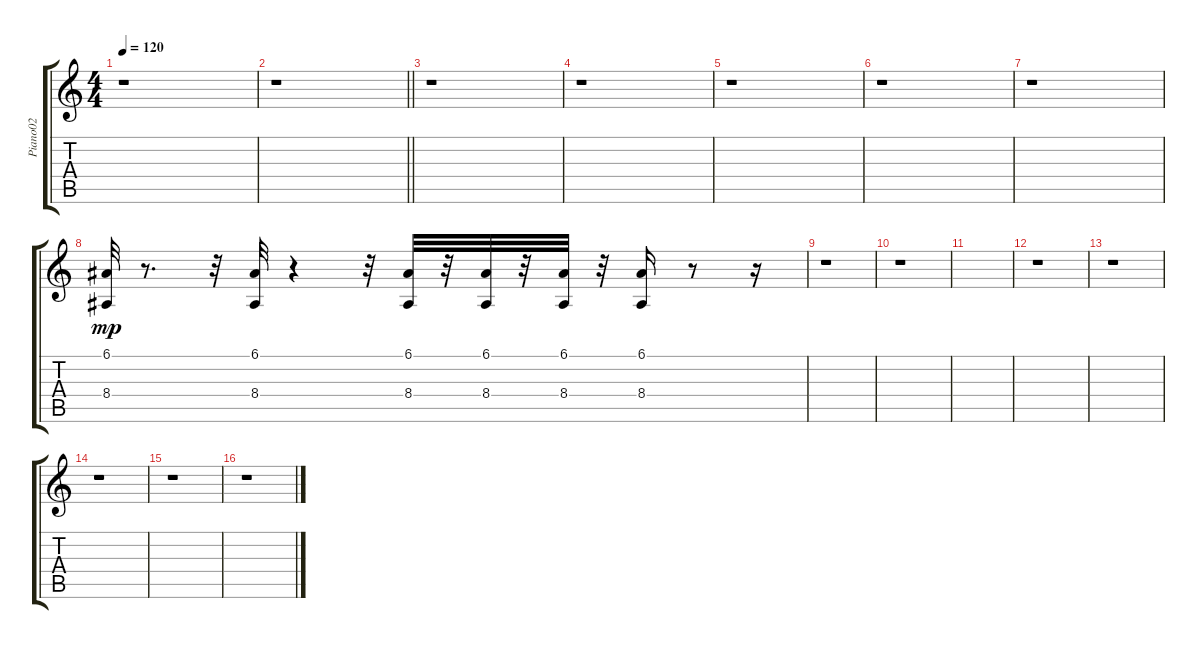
\track ("Piano02" "Piano02") {instrument acousticgrandpiano}
\staff {score tabs}
\tuning (E4 B3 G3 D3 A2 E2) {hide}
\ts (4 4)
\tempo 120
\clef g2
\ks c
r.1{dy f} |
\barLineRight lightlight
r.1 |
r.1 |
r.1 |
r.1 |
r.1 |
r.1 |
(6.1 8.4).32{dy mp} r.8{d} r.32 (6.1 8.4).32 r.4 r.32 (6.1 8.4).32 r.32 (6.1 8.4).32 r.32 (6.1 8.4).32 r.32 (6.1 8.4).16 r.8 r.16 |
r.1 |
r.1 |
|
r.1 |
r.1 |
r.1 |
r.1 |
r.1
